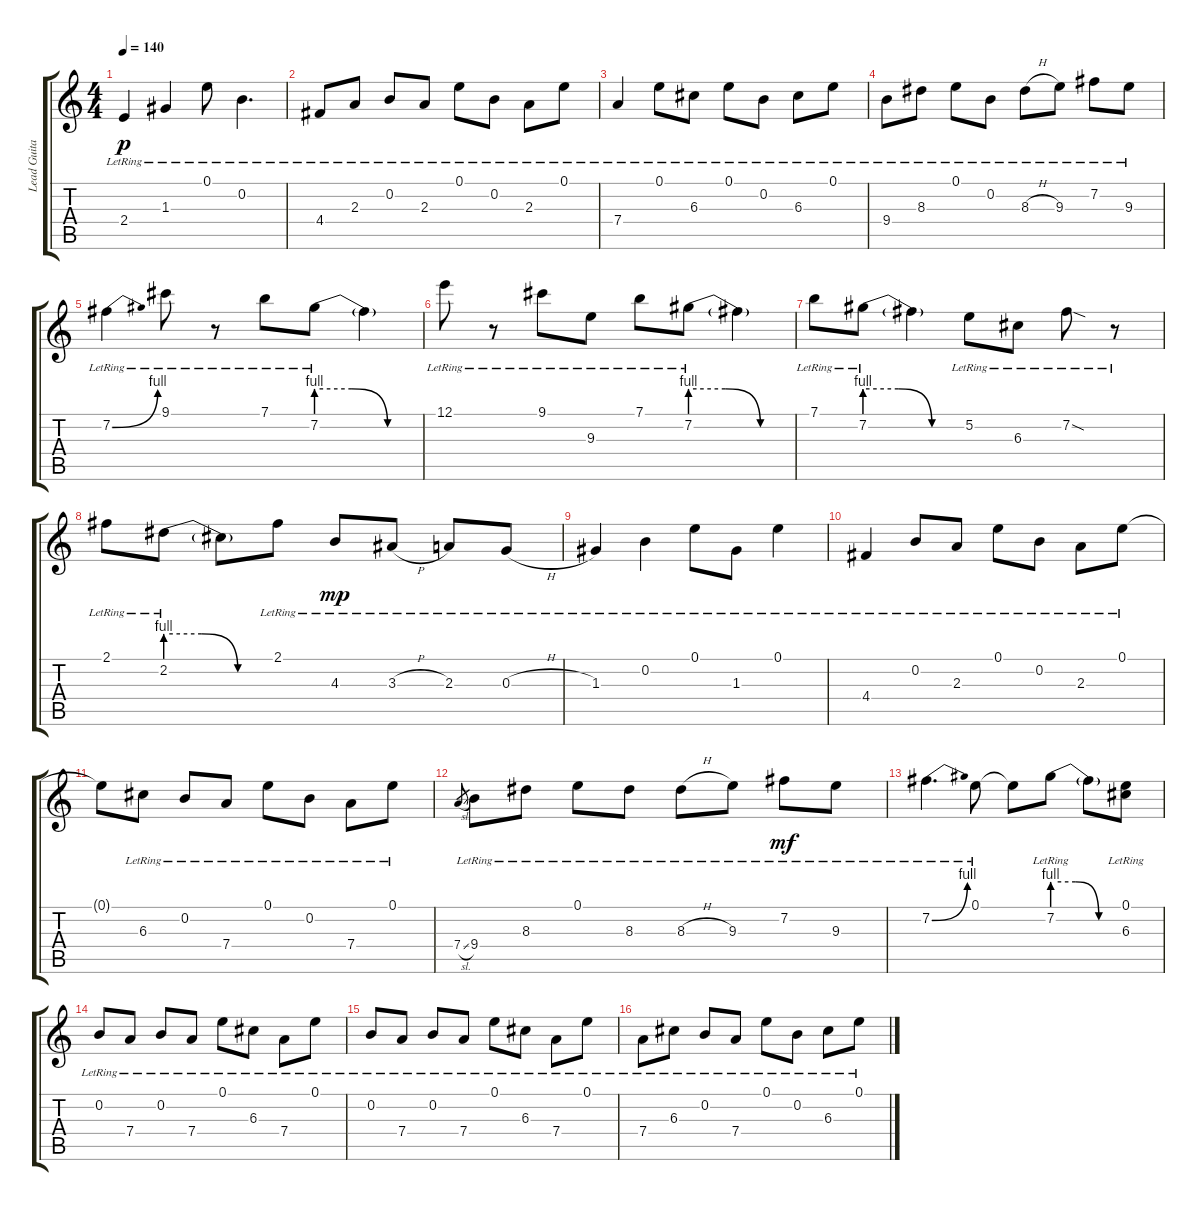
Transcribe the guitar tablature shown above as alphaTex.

\track ("Lead Guitar" "Lead Guita") {instrument electricguitarclean}
\staff {score tabs}
\tuning (E4 B3 G3 D3 A2 E2) {hide}
\ts (4 4)
\tempo 140
\clef g2
\ks c
2.4{lr}.4{dy p} 1.3{lr}.4 0.1{lr}.8 0.2{lr}.4{d} |
4.4{lr}.8 2.3{lr}.8 0.2{lr}.8 2.3{lr}.8 0.1{lr}.8 0.2{lr}.8 2.3{lr}.8 0.1{lr}.8 |
7.4{lr}.4 0.1{lr}.8 6.3{lr}.8 0.1{lr}.8 0.2{lr}.8 6.3{lr}.8 0.1{lr}.8 |
9.4{lr}.8 8.3{lr}.8 0.1{lr}.8 0.2{lr}.8 8.3{h lr}.8 9.3{lr}.8 7.2{lr}.8 9.3{lr}.8 |
7.2{be (bend 0 0 60 4) lr}.4 9.1{lr}.8 r.8 7.1{lr}.8 7.2{be (custom 0 4 20 4 40 0 60 0) lr}.8 7.2{t}.4 |
12.1{lr}.8 r.8 9.1{lr}.8 9.3{lr}.8 7.1{lr}.8 7.2{be (custom 0 4 20 4 40 0 60 0) lr}.8 7.2{t}.4 |
7.1{lr}.8 7.2{be (custom 0 4 20 4 40 0 60 0) lr}.8 7.2{t}.4 5.2{lr}.8 6.3{lr}.8 7.2{sod lr}.8 r.8 |
2.1{lr}.8 2.2{be (custom 0 4 20 4 40 0 60 0) lr}.8 2.2{t}.8 2.1{lr}.8 4.3{lr}.8{dy mp} 3.3{h lr}.8 2.3{lr}.8 0.3{h lr}.8 |
1.3{lr}.4 0.2{lr}.4 0.1{lr}.8 1.3{lr}.8 0.1{lr}.4 |
4.4{lr}.4 0.2{lr}.8 2.3{lr}.8 0.1{lr}.8 0.2{lr}.8 2.3{lr}.8 0.1{lr}.8 |
0.1{t}.8 6.3{lr}.8 0.2{lr}.8 7.4{lr}.8 0.1{lr}.8 0.2{lr}.8 7.4{lr}.8 0.1{lr}.8 |
7.4{sl}.8{gr} 9.4{lr}.8 8.3{lr}.8 0.1{lr}.8 8.3{lr}.8 8.3{h lr}.8 9.3{lr}.8 7.2{lr}.8{dy mf} 9.3{lr}.8 |
7.2{be (bend 0 0 60 4) lr}.4{d} 0.1{lr}.8 0.1{t}.8 7.2{be (custom 0 4 20 4 40 0 60 0) lr}.8 7.2{t}.8 (0.1{lr} 6.3{lr}).8 |
0.2{lr}.8 7.4{lr}.8 0.2{lr}.8 7.4{lr}.8 0.1{lr}.8 6.3{lr}.8 7.4{lr}.8 0.1{lr}.8 |
0.2{lr}.8 7.4{lr}.8 0.2{lr}.8 7.4{lr}.8 0.1{lr}.8 6.3{lr}.8 7.4{lr}.8 0.1{lr}.8 |
7.4{lr}.8 6.3{lr}.8 0.2{lr}.8 7.4{lr}.8 0.1{lr}.8 0.2{lr}.8 6.3{lr}.8 0.1{lr}.8
